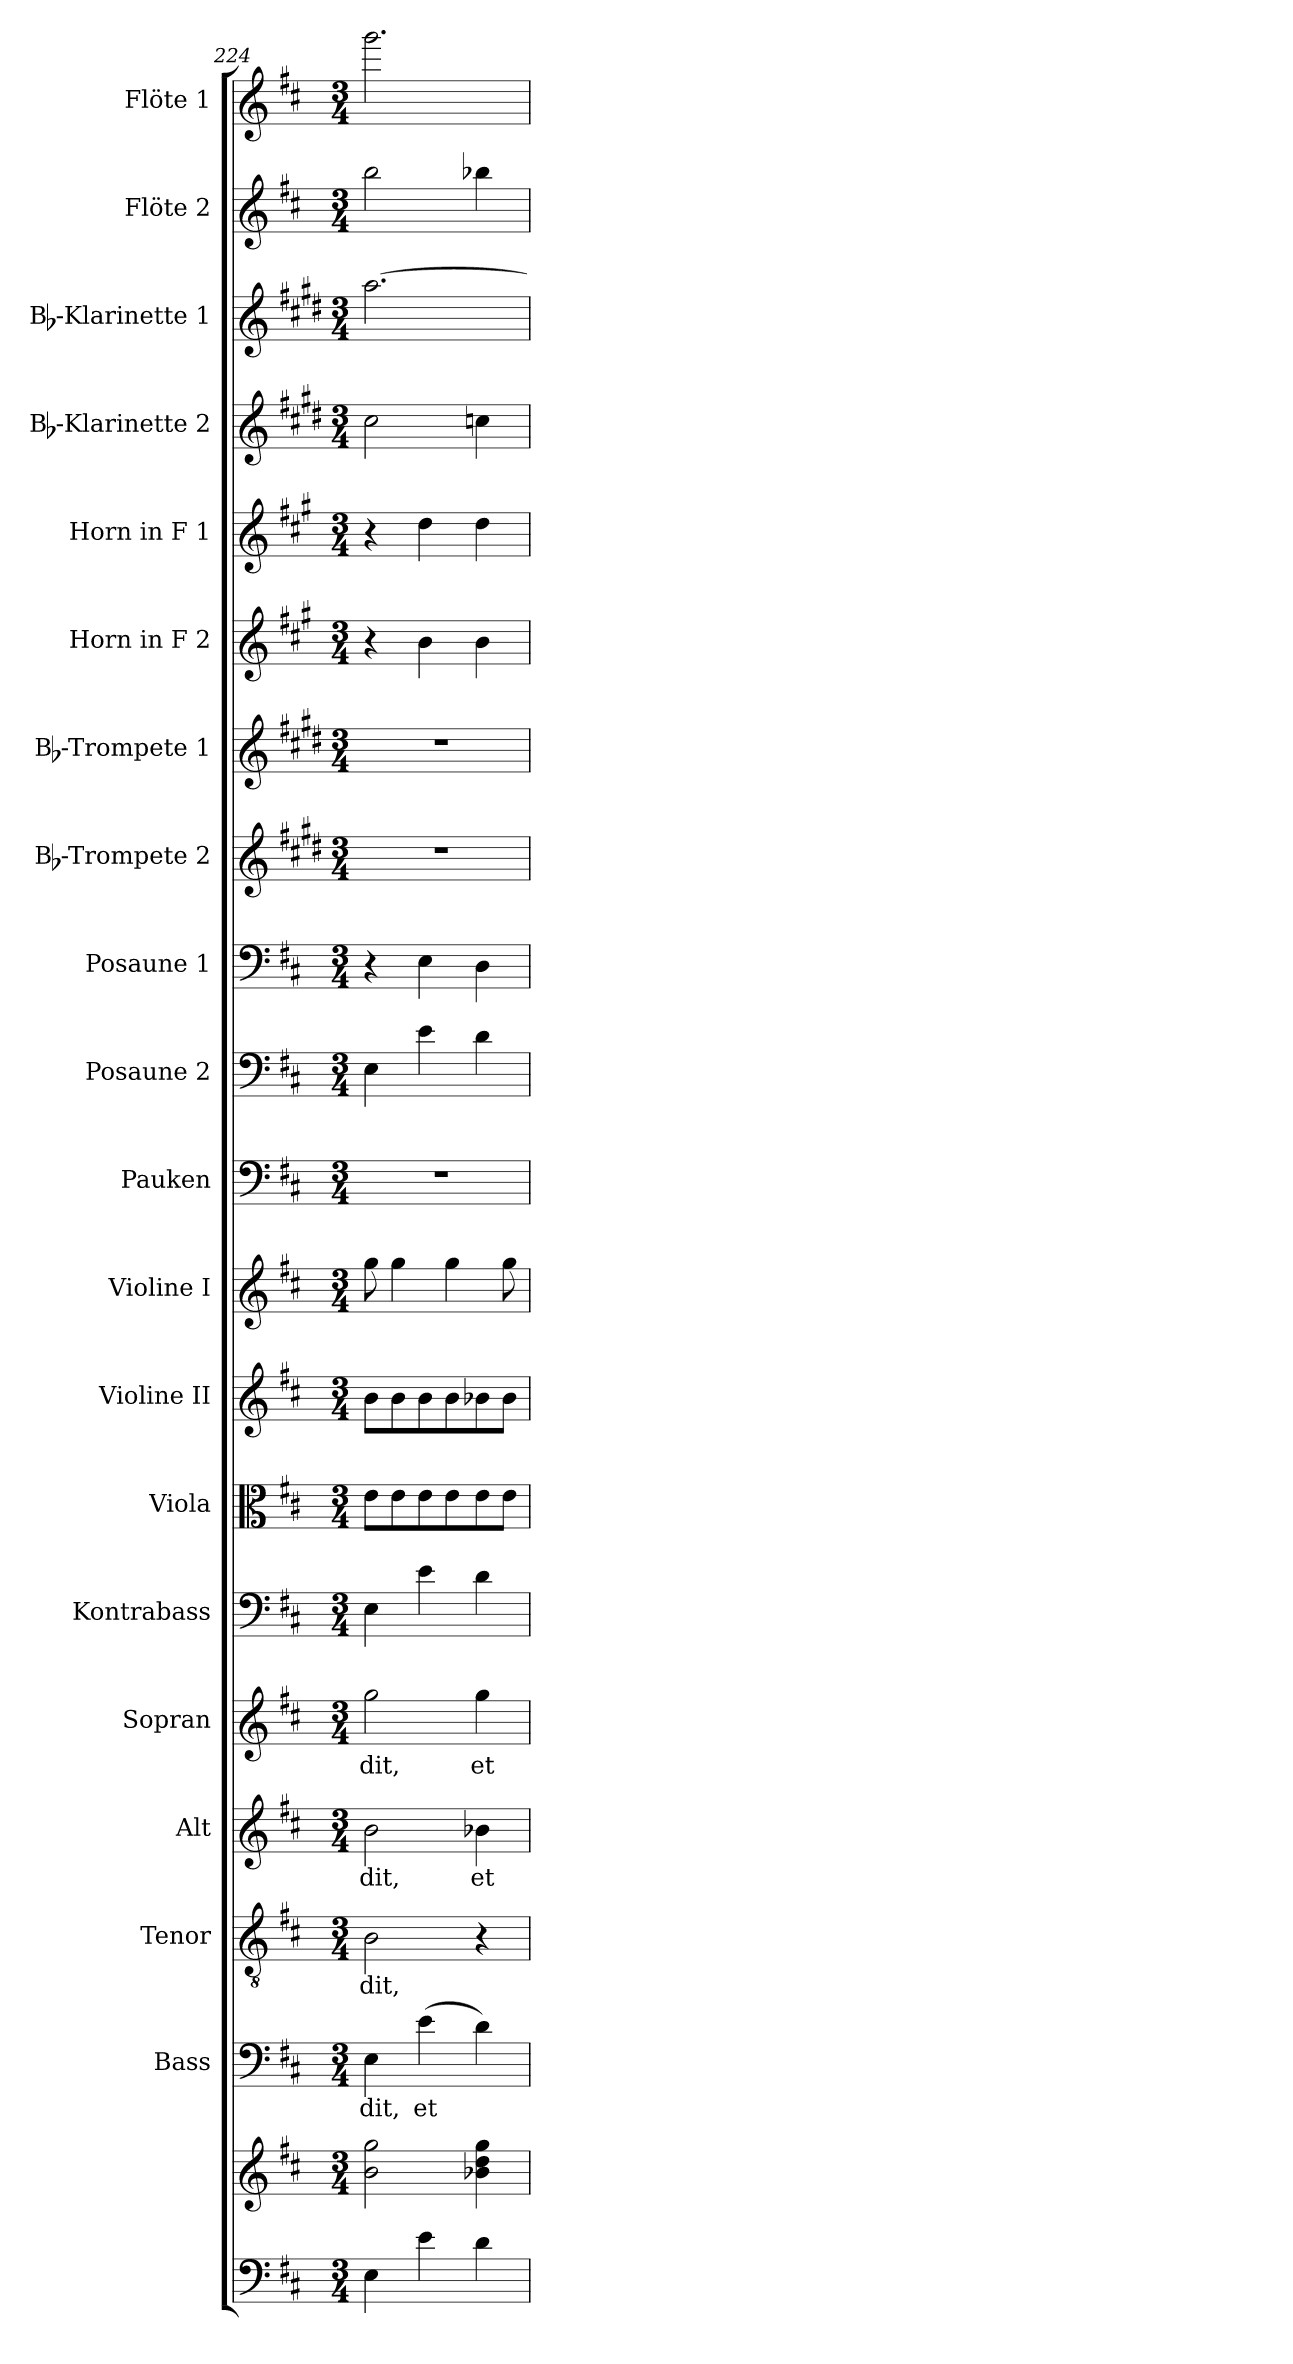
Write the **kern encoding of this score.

**kern	**kern	**kern	**text	**kern	**text	**kern	**text	**kern	**text	**kern	**kern	**kern	**kern	**kern	**kern	**kern	**kern	**kern	**kern	**kern	**kern	**kern	**kern	**kern
*part20	*part20	*part19	*part19	*part18	*part18	*part17	*part17	*part16	*part16	*part15	*part14	*part13	*part12	*part11	*part10	*part9	*part8	*part7	*part6	*part5	*part4	*part3	*part2	*part1
*staff21	*staff20	*staff19	*staff19	*staff18	*staff18	*staff17	*staff17	*staff16	*staff16	*staff15	*staff14	*staff13	*staff12	*staff11	*staff10	*staff9	*staff8	*staff7	*staff6	*staff5	*staff4	*staff3	*staff2	*staff1
*	*	*I"Bass	*	*I"Tenor	*	*I"Alt	*	*I"Sopran	*	*I"Kontrabass	*I"Viola	*I"Violine II	*I"Violine I	*I"Pauken	*I"Posaune 2	*I"Posaune 1	*I"Bb-Trompete 2	*I"Bb-Trompete 1	*I"Horn in F 2	*I"Horn in F 1	*I"Bb-Klarinette 2	*I"Bb-Klarinette 1	*I"Flöte 2	*I"Flöte 1
*	*	*I'B.	*	*I'T.	*	*I'A.	*	*I'S.	*	*I'Kb.	*I'Vla.	*I'Vl. II	*I'Vl. I	*I'Pk.	*I'Pos. 2	*I'Pos. 1	*I'Bb Trp. 2	*I'Bb Trp. 1	*	*	*I'Bb Kl. 2	*I'Bb Kl. 1	*I'Fl. 2	*I'Fl. 1
!!LO:PB:g=z
*clefF4	*clefG2	*clefF4	*	*clefGv2	*	*clefG2	*	*clefG2	*	*clefF4	*clefC3	*clefG2	*clefG2	*clefF4	*clefF4	*clefF4	*clefG2	*clefG2	*clefG2	*clefG2	*clefG2	*clefG2	*clefG2	*clefG2
*	*	*	*	*	*	*	*	*	*	*ITrd7c12	*	*	*	*	*	*	*ITrd1c2	*ITrd1c2	*ITrd4c7	*ITrd4c7	*ITrd1c2	*ITrd1c2	*	*
*k[f#c#]	*k[f#c#]	*k[f#c#]	*	*k[f#c#]	*	*k[f#c#]	*	*k[f#c#]	*	*k[f#c#]	*k[f#c#]	*k[f#c#]	*k[f#c#]	*k[f#c#]	*k[f#c#]	*k[f#c#]	*k[f#c#]	*k[f#c#]	*k[f#c#]	*k[f#c#]	*k[f#c#]	*k[f#c#]	*k[f#c#]	*k[f#c#]
*D:	*D:	*D:	*	*D:	*	*D:	*	*D:	*	*D:	*D:	*D:	*D:	*D:	*D:	*D:	*D:	*D:	*D:	*D:	*D:	*D:	*D:	*D:
*M3/4	*M3/4	*M3/4	*	*M3/4	*	*M3/4	*	*M3/4	*	*M3/4	*M3/4	*M3/4	*M3/4	*M3/4	*M3/4	*M3/4	*M3/4	*M3/4	*M3/4	*M3/4	*M3/4	*M3/4	*M3/4	*M3/4
=224	=224	=224	=224	=224	=224	=224	=224	=224	=224	=224	=224	=224	=224	=224	=224	=224	=224	=224	=224	=224	=224	=224	=224	=224
!	!	!	!LO:LY:b	!	!LO:LY:b	!	!LO:LY:b	!	!LO:LY:b	!	!	!	!	!	!	!	!	!	!	!	!	!	!	!
4E\	2b\ 2gg\	4E\	-dit,	2B\	-dit,	2b\	-dit,	2gg\	-dit,	4EE\	8e\L	8b\L	8gg\	2.r	4E\	4r	2.r	2.r	4r	4r	2b\	[2.gg\	2bb\	2.ggg\
.	.	.	.	.	.	.	.	.	.	.	8e\	8b\	4gg\	.	.	.	.	.	.	.	.	.	.	.
!	!	!	!LO:LY:b	!	!	!	!	!	!	!	!	!	!	!	!	!	!	!	!	!	!	!	!	!
4e\	.	(>4e\	et	.	.	.	.	.	.	4E\	8e\	8b\	.	.	4e\	4E\	.	.	4e\	4g\	.	.	.	.
.	.	.	.	.	.	.	.	.	.	.	8e\	8b\	4gg\	.	.	.	.	.	.	.	.	.	.	.
!	!	!	!	!	!	!	!LO:LY:b	!	!LO:LY:b	!	!	!	!	!	!	!	!	!	!	!	!	!	!	!
4d\	4b-X\ 4dd\ 4gg\	4d\)	.	4r	.	4b-X\	et	4gg\	et	4D\	8e\	8b-X\	.	.	4d\	4D\	.	.	4e\	4g\	4b-X\	.	4bb-X\	.
.	.	.	.	.	.	.	.	.	.	.	8e\J	8b-\J	8gg\	.	.	.	.	.	.	.	.	.	.	.
=	=	=	=	=	=	=	=	=	=	=	=	=	=	=	=	=	=	=	=	=	=	=	=	=
*-	*-	*-	*-	*-	*-	*-	*-	*-	*-	*-	*-	*-	*-	*-	*-	*-	*-	*-	*-	*-	*-	*-	*-	*-
